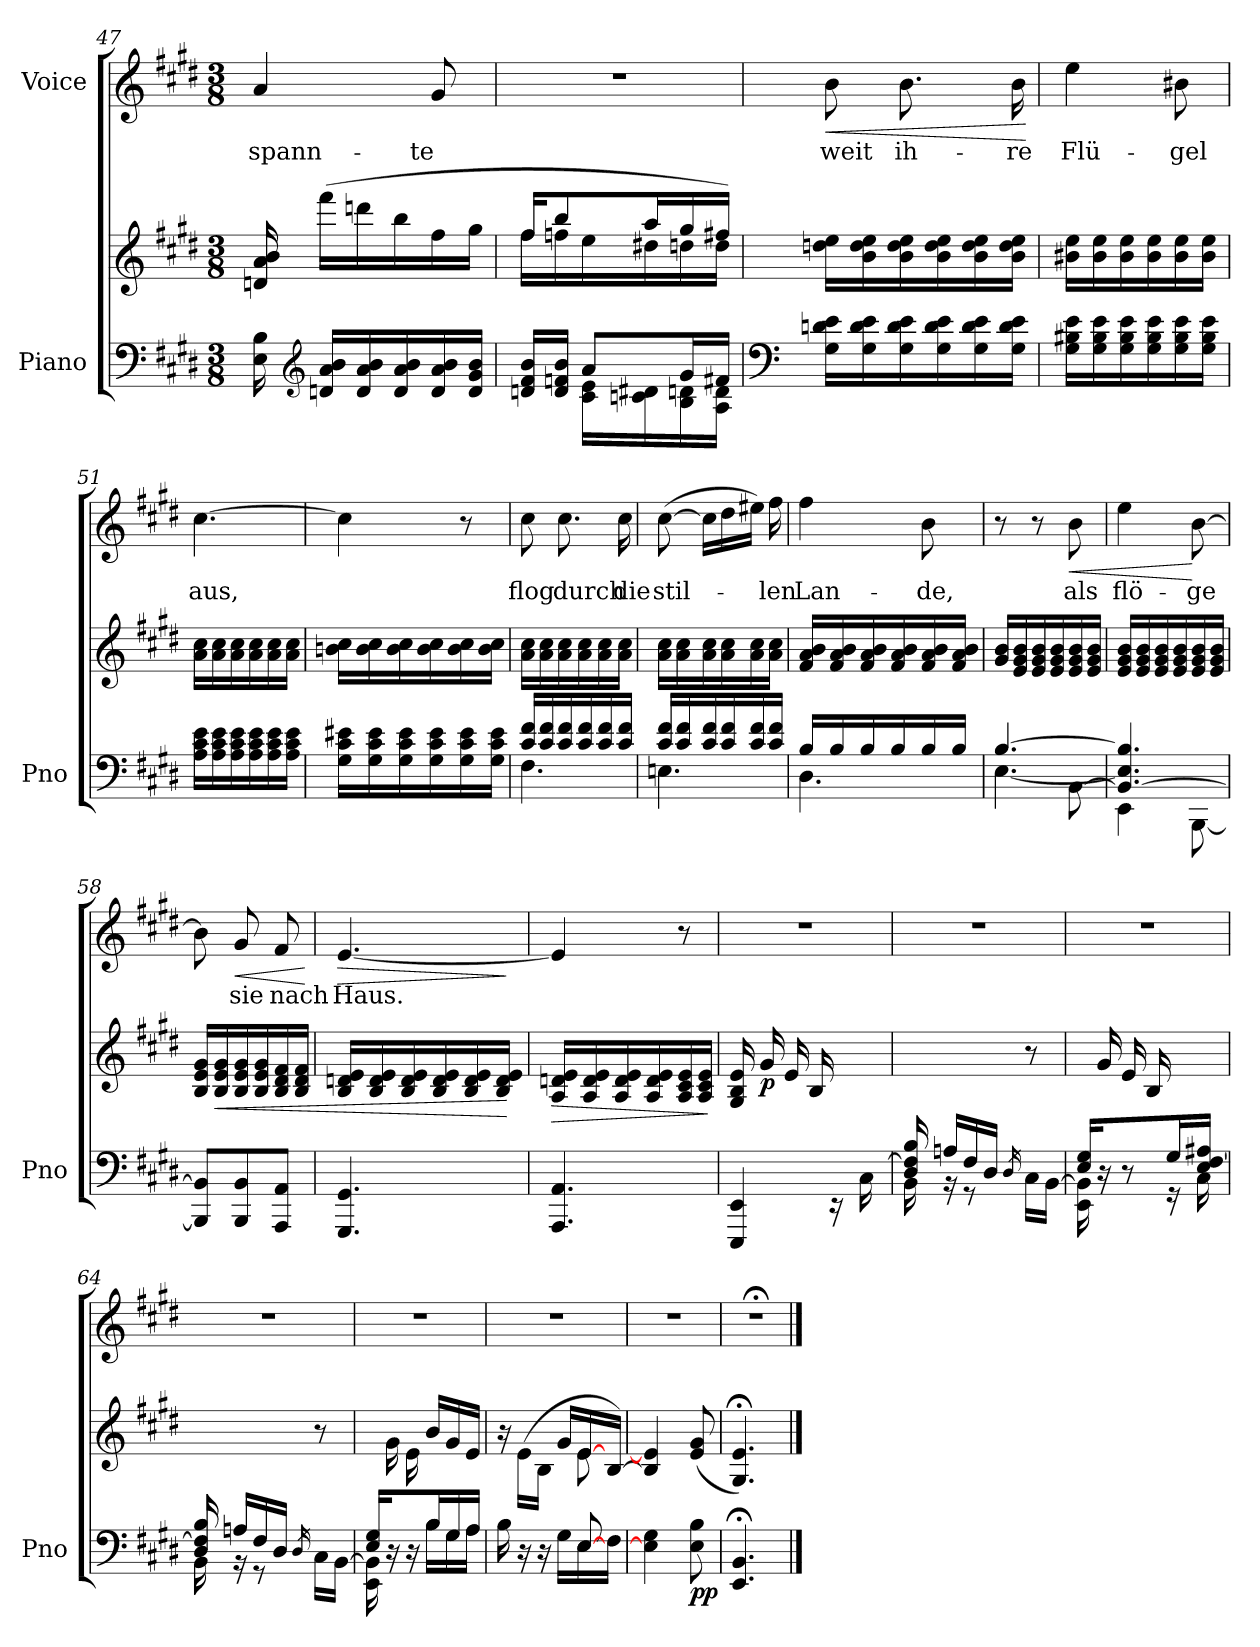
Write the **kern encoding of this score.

**kern	**kern	**dynam	**kern	**text	**dynam
*part2	*part2	*part2	*part1	*part1	*part1
*staff3	*staff2	*staff2/3	*staff1	*staff1	*staff1
*I"Piano	*	*	*I"Voice	*	*
*I'Pno	*	*	*	*	*
*clefF4	*clefG2	*	*clefG2	*	*
*k[f#c#g#d#]	*k[f#c#g#d#]	*	*k[f#c#g#d#]	*	*
*M3/8	*M3/8	*	*M3/8	*	*
=47	=47	=47	=47	=47	=47
16E\ 16B\	16dn/ 16a/ 16b/	.	4a/	spann-	.
*clefG2	*	*	*	*	*
16dn/ 16a/ 16b/LL	(16fff#\LL	.	.	.	.
16d/ 16a/ 16b/	16dddn\	.	.	.	.
16d/ 16a/ 16b/	16bb\	.	.	.	.
16d/ 16a/ 16b/	16ff#\	.	8g#/	-te	.
16d/ 16g#/ 16b/JJ	16gg#\JJ	.	.	.	.
=48	=48	=48	=48	=48	=48
*^	*^	*	*	*	*
16dn/ 16f#/ 16b/LL	8ryy	16ff#/KL	16ff#\LL	.	4.r	.	.
16d/ 16fn/ 16b/JJ	.	8bb/	16ffn\	.	.	.	.
8a/L	16c#\ 16e\LL	.	16ee\	.	.	.	.
.	16cn\ 16d#X\	16aa/L	16dd#X\	.	.	.	.
16g#/L	16B\ 16dn\	16gg#/	16ddn\	.	.	.	.
16f#X/JJ	16A\ 16d\JJ	16ff#X/JJ)	16dd\JJ	.	.	.	.
*v	*v	*	*	*	*	*	*
*	*v	*v	*	*	*	*
=49	=49	=49	=49	=49	=49
*clefF4	*	*	*	*	*
*^	*^	*	*	*	*
!	!	!	!	!	!	!	!LO:HP:b
*v	*v	*	*	*	*	*	*
*	*v	*v	*	*	*	*
16G#\ 16dn\ 16e\LL	16ddn\ 16ee\LL	.	8b\	weit	<
16G#\ 16d\ 16e\	16b\ 16dd\ 16ee\	.	.	.	.
16G#\ 16d\ 16e\	16b\ 16dd\ 16ee\	.	8.b\	ih-	.
16G#\ 16d\ 16e\	16b\ 16dd\ 16ee\	.	.	.	.
16G#\ 16d\ 16e\	16b\ 16dd\ 16ee\	.	.	.	.
16G#\ 16d\ 16e\JJ	16b\ 16dd\ 16ee\JJ	.	16b\	-re	.
.	.	.	.	.	[
=50	=50	=50	=50	=50	=50
16G#\ 16B#X\ 16e\LL	16b#X\ 16ee\LL	.	4ee\	Flü-	.
16G#\ 16B#\ 16e\	16b#\ 16ee\	.	.	.	.
16G#\ 16B#\ 16e\	16b#\ 16ee\	.	.	.	.
16G#\ 16B#\ 16e\	16b#\ 16ee\	.	.	.	.
16G#\ 16B#\ 16e\	16b#\ 16ee\	.	8b#X\	-gel	.
16G#\ 16B#\ 16e\JJ	16b#\ 16ee\JJ	.	.	.	.
=51	=51	=51	=51	=51	=51
16A\ 16c#\ 16e\LL	16a\ 16cc#\LL	.	[4.cc#\	aus,	.
16A\ 16c#\ 16e\	16a\ 16cc#\	.	.	.	.
16A\ 16c#\ 16e\	16a\ 16cc#\	.	.	.	.
16A\ 16c#\ 16e\	16a\ 16cc#\	.	.	.	.
16A\ 16c#\ 16e\	16a\ 16cc#\	.	.	.	.
16A\ 16c#\ 16e\JJ	16a\ 16cc#\JJ	.	.	.	.
=52	=52	=52	=52	=52	=52
16G#\ 16c#\ 16e#X\LL	16bn\ 16cc#\LL	.	4cc#\]	.	.
16G#\ 16c#\ 16e#\	16b\ 16cc#\	.	.	.	.
16G#\ 16c#\ 16e#\	16b\ 16cc#\	.	.	.	.
16G#\ 16c#\ 16e#\	16b\ 16cc#\	.	.	.	.
16G#\ 16c#\ 16e#\	16b\ 16cc#\	.	8r	.	.
16G#\ 16c#\ 16e#\JJ	16b\ 16cc#\JJ	.	.	.	.
=53	=53	=53	=53	=53	=53
*^	*	*	*	*	*
16c#/ 16f#/LL	4.F#\	16a\ 16cc#\LL	.	8cc#\	flog	.
16c#/ 16f#/	.	16a\ 16cc#\	.	.	.	.
16c#/ 16f#/	.	16a\ 16cc#\	.	8.cc#\	durch	.
16c#/ 16f#/	.	16a\ 16cc#\	.	.	.	.
16c#/ 16f#/	.	16a\ 16cc#\	.	.	.	.
16c#/ 16f#/JJ	.	16a\ 16cc#\JJ	.	16cc#\	die	.
=54	=54	=54	=54	=54	=54	=54
16c#/ 16f#/LL	4.En\	16a\ 16cc#\LL	.	([8cc#\	stil-	.
16c#/ 16f#/	.	16a\ 16cc#\	.	.	.	.
16c#/ 16f#/	.	16a\ 16cc#\	.	16cc#\LL]	.	.
16c#/ 16f#/	.	16a\ 16cc#\	.	16dd#\	.	.
16c#/ 16f#/	.	16a\ 16cc#\	.	16ee#X\JJ)	.	.
16c#/ 16f#/JJ	.	16a\ 16cc#\JJ	.	16ff#\	-len	.
=55	=55	=55	=55	=55	=55	=55
16B/LL	4.D#\	16f#/ 16a/ 16b/LL	.	4ff#\	Lan-	.
16B/	.	16f#/ 16a/ 16b/	.	.	.	.
16B/	.	16f#/ 16a/ 16b/	.	.	.	.
16B/	.	16f#/ 16a/ 16b/	.	.	.	.
16B/	.	16f#/ 16a/ 16b/	.	8b\	-de,	.
16B/JJ	.	16f#/ 16a/ 16b/JJ	.	.	.	.
=56	=56	=56	=56	=56	=56	=56
*	*^	*	*	*	*	*
[4.B/	[4.E\	4ryy	16g#/ 16b/LL	.	8r	.	.
.	.	.	16e/ 16g#/ 16b/	.	.	.	.
.	.	.	16e/ 16g#/ 16b/	.	8r	.	.
.	.	.	16e/ 16g#/ 16b/	.	.	.	.
!	!	!	!	!	!	!	!LO:HP:b
.	.	[8BB\	16e/ 16g#/ 16b/	.	8b\	als	<
.	.	.	16e/ 16g#/ 16b/JJ	.	.	.	.
*	*v	*v	*	*	*	*	*
=57	=57	=57	=57	=57	=57	=57
4.BB/_ 4.E/] 4.B/]	4EE\	16e/ 16g#/ 16b/LL	.	4ee\	flö-	.
.	.	16e/ 16g#/ 16b/	.	.	.	.
.	.	16e/ 16g#/ 16b/	.	.	.	.
.	.	16e/ 16g#/ 16b/	.	.	.	.
.	[8BBB\	16e/ 16g#/ 16b/	.	[8b\	-ge	[
.	.	16e/ 16g#/ 16b/JJ	.	.	.	.
*v	*v	*	*	*	*	*
=58	=58	=58	=58	=58	=58
8BBB/] 8BB/]L	16B/ 16e/ 16g#/LL	.	8b\]	.	.
!	!	!LO:HP:b	!	!	!
.	16B/ 16e/ 16g#/	<	.	.	.
!	!	!	!	!	!LO:HP:b
8BBB/ 8BB/	16B/ 16e/ 16g#/	.	8g#/	sie	<
.	16B/ 16e/ 16g#/	.	.	.	.
8AAA/ 8AA/J	16B/ 16d#/ 16f#/	.	8f#/	nach	.
.	16B/ 16d#/ 16f#/JJ	.	.	.	.
.	.	.	.	.	[
=59	=59	=59	=59	=59	=59
!	!	!	!	!	!LO:HP:b
4.GGG#/ 4.GG#/	16B/ 16dn/ 16e/LL	.	[4.e/	Haus.	>
.	16B/ 16d/ 16e/	.	.	.	.
.	16B/ 16d/ 16e/	.	.	.	.
.	16B/ 16d/ 16e/	.	.	.	.
.	16B/ 16d/ 16e/	.	.	.	.
.	16B/ 16d/ 16e/JJ	.	.	.	.
.	.	[	.	.	]
=60	=60	=60	=60	=60	=60
!	!	!LO:HP:b	!	!	!
4.AAA/ 4.AA/	16A/ 16dn/ 16e/LL	>	4e/]	.	.
.	16A/ 16d/ 16e/	.	.	.	.
.	16A/ 16d/ 16e/	.	.	.	.
.	16A/ 16d/ 16e/	.	.	.	.
.	16A/ 16c#/ 16e/	.	8r	.	.
.	16A/ 16c#/ 16e/JJ	.	.	.	.
.	.	]	.	.	.
=61	=61	=61	=61	=61	=61
*^	*	*	*	*	*
4ryy	4EEE/ 4EE/	16G#/ 16B/ 16e/	.	4.r	.	.
!	!	!	!LO:DY:b	!	!	!
.	.	(16g#/LL	p	.	.	.
.	.	16e/	.	.	.	.
.	.	16B/	.	.	.	.
16G#/	16r	8ryy	.	.	.	.
16E/ [16F#/ 16A#X/JJ	16C#\	.	.	.	.	.
=62	=62	=62	=62	=62	=62	=62
16D#/ 16F#/] 16B/)	16BB\	4ryy	.	4.r	.	.
16An/LL	16r	.	.	.	.	.
16F#/	8r	.	.	.	.	.
16D#/JJ	.	.	.	.	.	.
.	16qD#/	.	.	.	.	.
8ryy	16C#\LL	8r	.	.	.	.
.	[16BB\JJ	.	.	.	.	.
=63	=63	=63	=63	=63	=63	=63
16E/ 16G#/	16EE\ 16BB\]	16ryy	.	4.r	.	.
8.ryy	16r	(16g#/LL	.	.	.	.
.	8r	16e/	.	.	.	.
.	.	16B/	.	.	.	.
16G#/	16r	8ryy	.	.	.	.
16E/ [16F#/ 16A#X/JJ	16C#\	.	.	.	.	.
=64	=64	=64	=64	=64	=64	=64
16D#/ 16F#/] 16B/)	16BB\	4ryy	.	4.r	.	.
16An/LL	16r	.	.	.	.	.
16F#/	8r	.	.	.	.	.
16D#/JJ	.	.	.	.	.	.
.	16qD#/	.	.	.	.	.
8ryy	16C#\LL	8r	.	.	.	.
.	[16BB\JJ	.	.	.	.	.
=65	=65	=65	=65	=65	=65	=65
*	*	*^	*	*	*	*
16E\ 16G#\	16EE\ 16BB\]	8.ryy	16ryy	.	4.r	.	.
8ryy	16r	.	(16g#\LL	.	.	.	.
.	16r	.	16e\	.	.	.	.
16B/	16B\LL	16b/LL	8.ryy	.	.	.	.
16G#/	16G#\	16g#/	.	.	.	.	.
16A/JJ	16A\JJ	(16e/JJ	.	.	.	.	.
=66	=66	=66	=66	=66	=66	=66	=66
16B\	16ryy	16r	16ryy)	.	4.r	.	.
16r	16ryy	(16e\LL	8ryy	.	.	.	.
16r	16ryy	16B\JJ	.	.	.	.	.
16G#\LL	16ryy	16g#/LL	16ryy	.	.	.	.
[16E\	8E/	[16e/	8e\	.	.	.	.
16F#\JJ	.	[16B/JJ)	.	.	.	.	.
*v	*v	*	*	*	*	*	*
*	*v	*v	*	*	*	*
=67	=67	=67	=67	=67	=67
4E\] 4G#\	4B/] 4e/]	.	4.r	.	.
!	!	!LO:DY:b=2	!	!	!
8E\ 8B\	(8e/ 8g#/	pp	.	.	.
=68	=68	=68	=68	=68	=68
4.EE/;< 4.BB/;<	4.G#/;< 4.e/;<)	.	4.r;<	.	.
==	==	==	==	==	==
*-	*-	*-	*-	*-	*-
